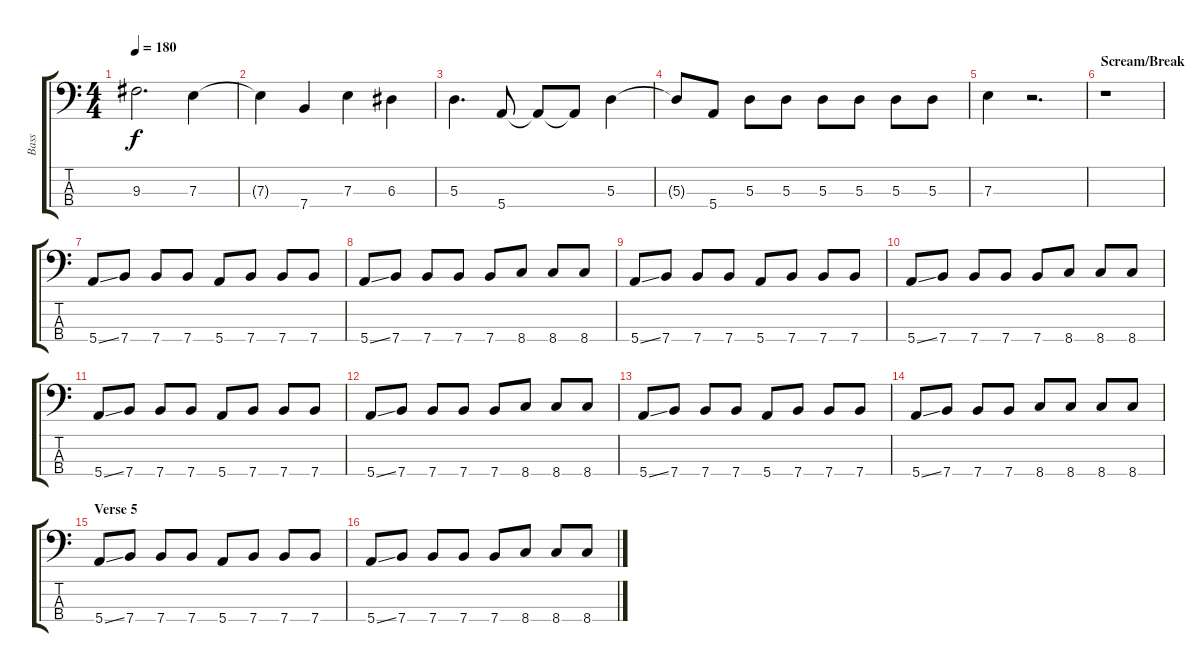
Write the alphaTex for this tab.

\track ("Bass" "Bass") {instrument electricbassfinger}
\staff {score tabs}
\tuning (G2 D2 A1 E1) {hide}
\ts (4 4)
\tempo 180
\clef f4
\ks c
9.3.2{d dy f} 7.3.4 |
7.3{t}.4 7.4.4 7.3.4 6.3.4 |
5.3.4{d} 5.4.8 5.4{t}.8 5.4{t}.8 5.3.4 |
5.3{t}.8 5.4.8 5.3.8 5.3.8 5.3.8 5.3.8 5.3.8 5.3.8 |
7.3.4 r.2{d} |
\section ("" "Scream/Break")
r.1 |
5.4{ss}.8 7.4.8 7.4.8 7.4.8 5.4.8 7.4.8 7.4.8 7.4.8 |
5.4{ss}.8 7.4.8 7.4.8 7.4.8 7.4.8 8.4.8 8.4.8 8.4.8 |
5.4{ss}.8 7.4.8 7.4.8 7.4.8 5.4.8 7.4.8 7.4.8 7.4.8 |
5.4{ss}.8 7.4.8 7.4.8 7.4.8 7.4.8 8.4.8 8.4.8 8.4.8 |
5.4{ss}.8 7.4.8 7.4.8 7.4.8 5.4.8 7.4.8 7.4.8 7.4.8 |
5.4{ss}.8 7.4.8 7.4.8 7.4.8 7.4.8 8.4.8 8.4.8 8.4.8 |
5.4{ss}.8 7.4.8 7.4.8 7.4.8 5.4.8 7.4.8 7.4.8 7.4.8 |
5.4{ss}.8 7.4.8 7.4.8 7.4.8 8.4.8 8.4.8 8.4.8 8.4.8 |
\section ("" "Verse 5")
5.4{ss}.8 7.4.8 7.4.8 7.4.8 5.4.8 7.4.8 7.4.8 7.4.8 |
5.4{ss}.8 7.4.8 7.4.8 7.4.8 7.4.8 8.4.8 8.4.8 8.4.8
